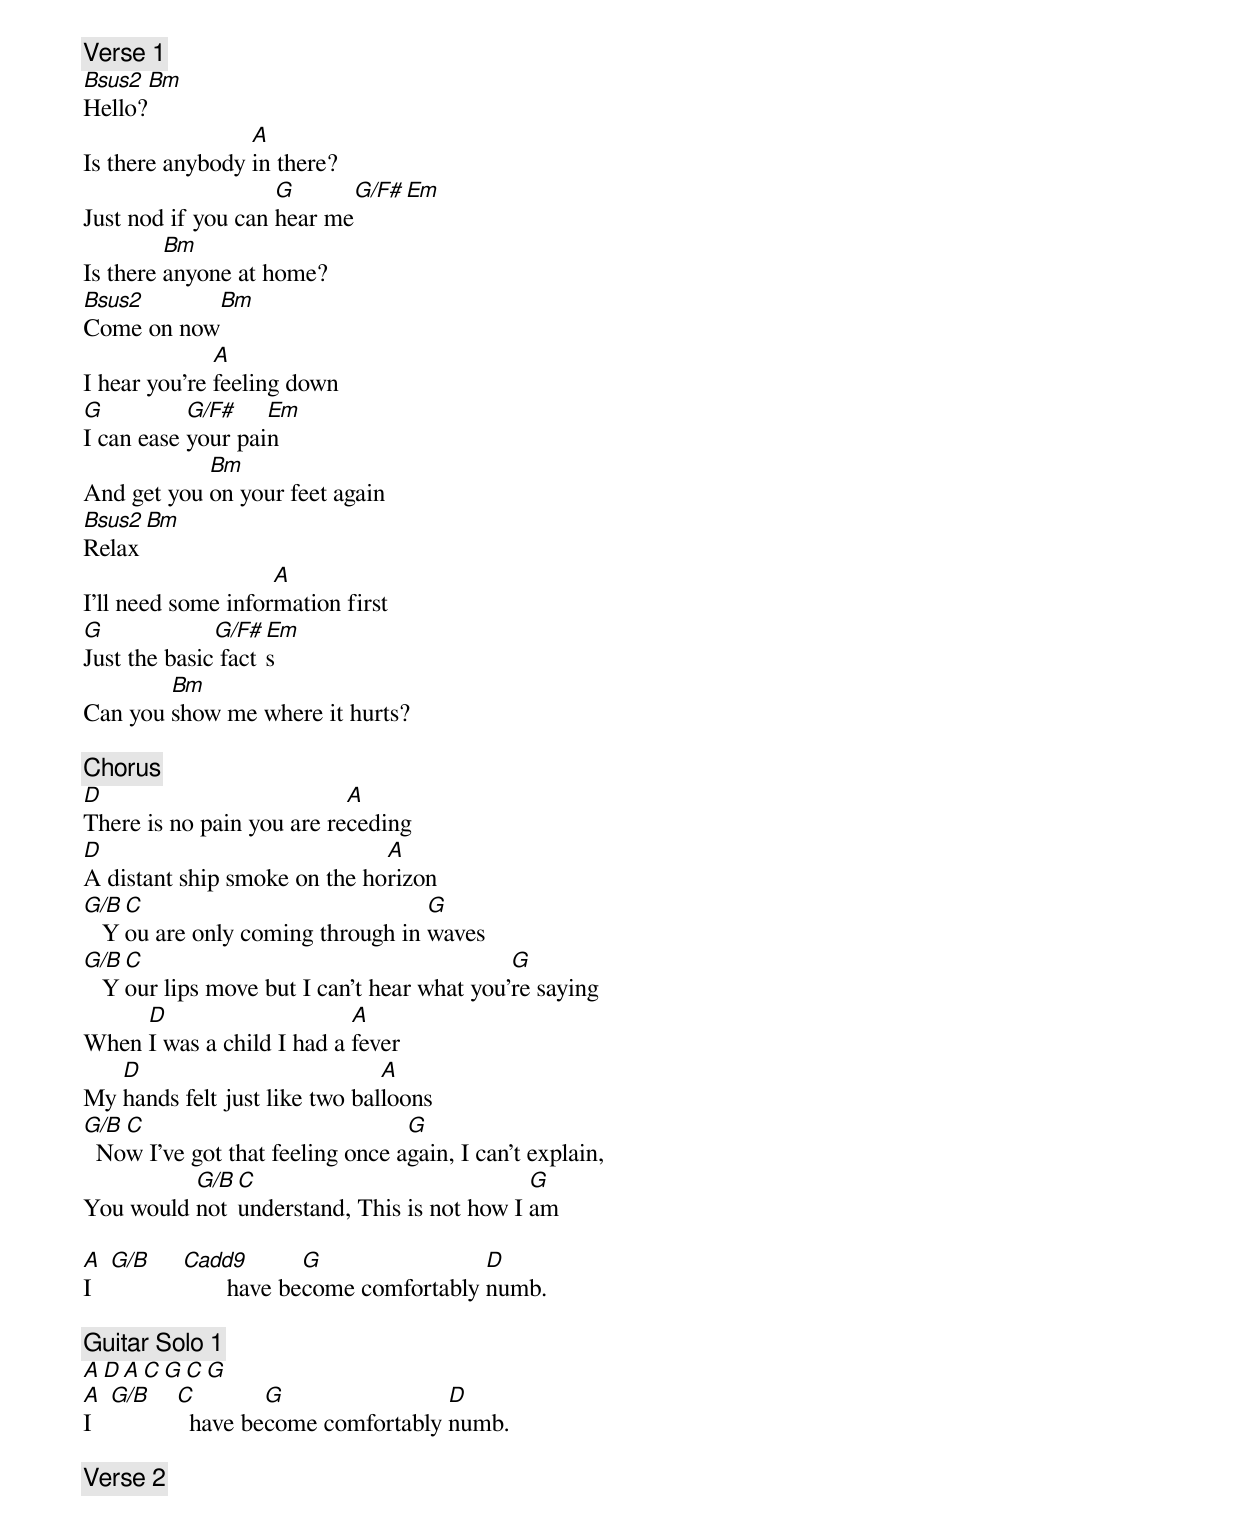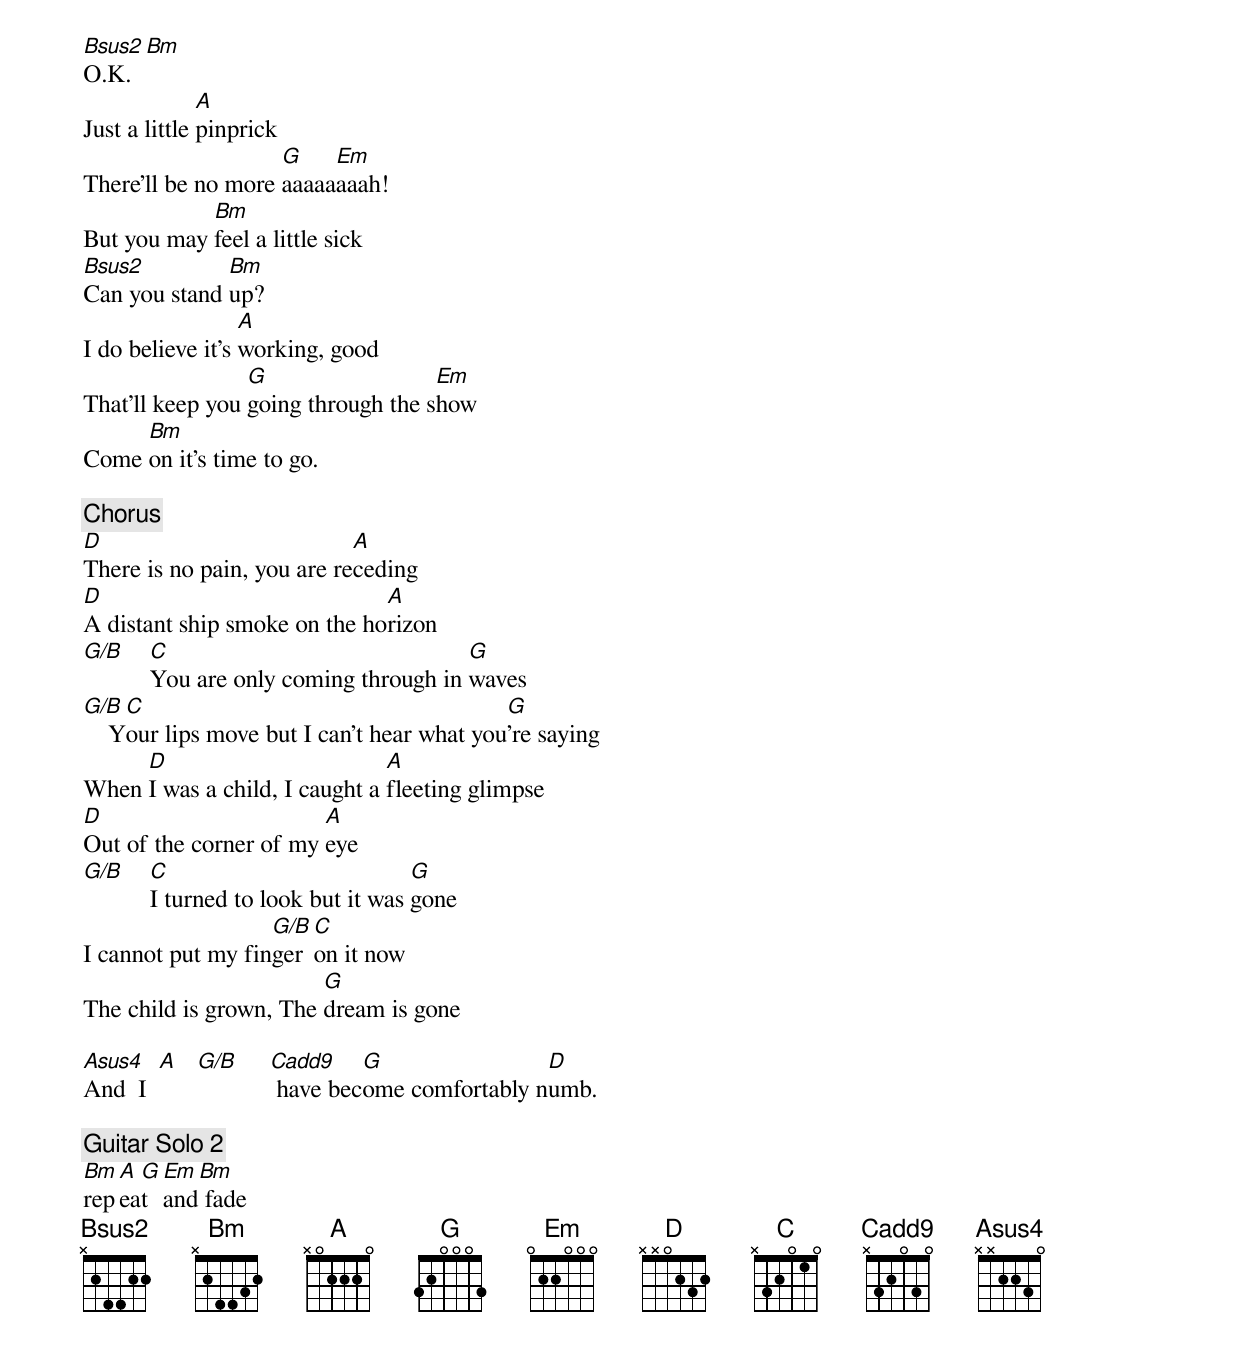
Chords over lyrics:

[Verse 1]
Bsus2  Bm
Hello?
                 A
Is there anybody in there?
                    G      G/F#   Em
Just nod if you can hear me
         Bm
Is there anyone at home?
Bsus2      Bm
Come on now
              A
I hear you're feeling down
G          G/F#    Em
I can ease your pain
            Bm
And get you on your feet again
Bsus2  Bm
Relax
                    A
I'll need some information first
G             G/F# Em
Just the basic facts
        Bm
Can you show me where it hurts?

[Chorus]
D                          A
There is no pain you are receding
D                             A
A distant ship smoke on the horizon
G/B C                             G
   You are only coming through in waves
G/B C                                       G
   Your lips move but I can't hear what you're saying
     D                     A
When I was a child I had a fever
   D                           A
My hands felt just like two balloons
G/B C                             G
  Now I've got that feeling once again, I can't explain,
          G/B C                             G
You would not understand, This is not how I am

A   G/B  Cadd9         G                D
I               have become comfortably numb.

[Guitar Solo 1]
A  D  A  C  G  C  G
A   G/B C        G                D
I         have become comfortably numb.

[Verse 2]
Bsus2  Bm
O.K.
              A
Just a little pinprick
                    G    Em
There'll be no more aaaaaaaah!
            Bm
But you may feel a little sick
Bsus2         Bm
Can you stand up?
                  A
I do believe it's working, good
                 G                  Em
That'll keep you going through the show
     Bm
Come on it's time to go.

[Chorus]
D                           A
There is no pain, you are receding
D                             A
A distant ship smoke on the horizon
G/B C                              G
    You are only coming through in waves
G/B  C                                      G
    Your lips move but I can't hear what you're saying
     D                         A
When I was a child, I caught a fleeting glimpse
D                       A
Out of the corner of my eye
G/B C                           G
    I turned to look but it was gone
                   G/B C
I cannot put my finger on it now
                        G
The child is grown, The dream is gone

Asus4   A  G/B  Cadd9    G                D
And  I           have become comfortably numb.

[Guitar Solo 2]
Bm A G Em Bm
repeat and fade
